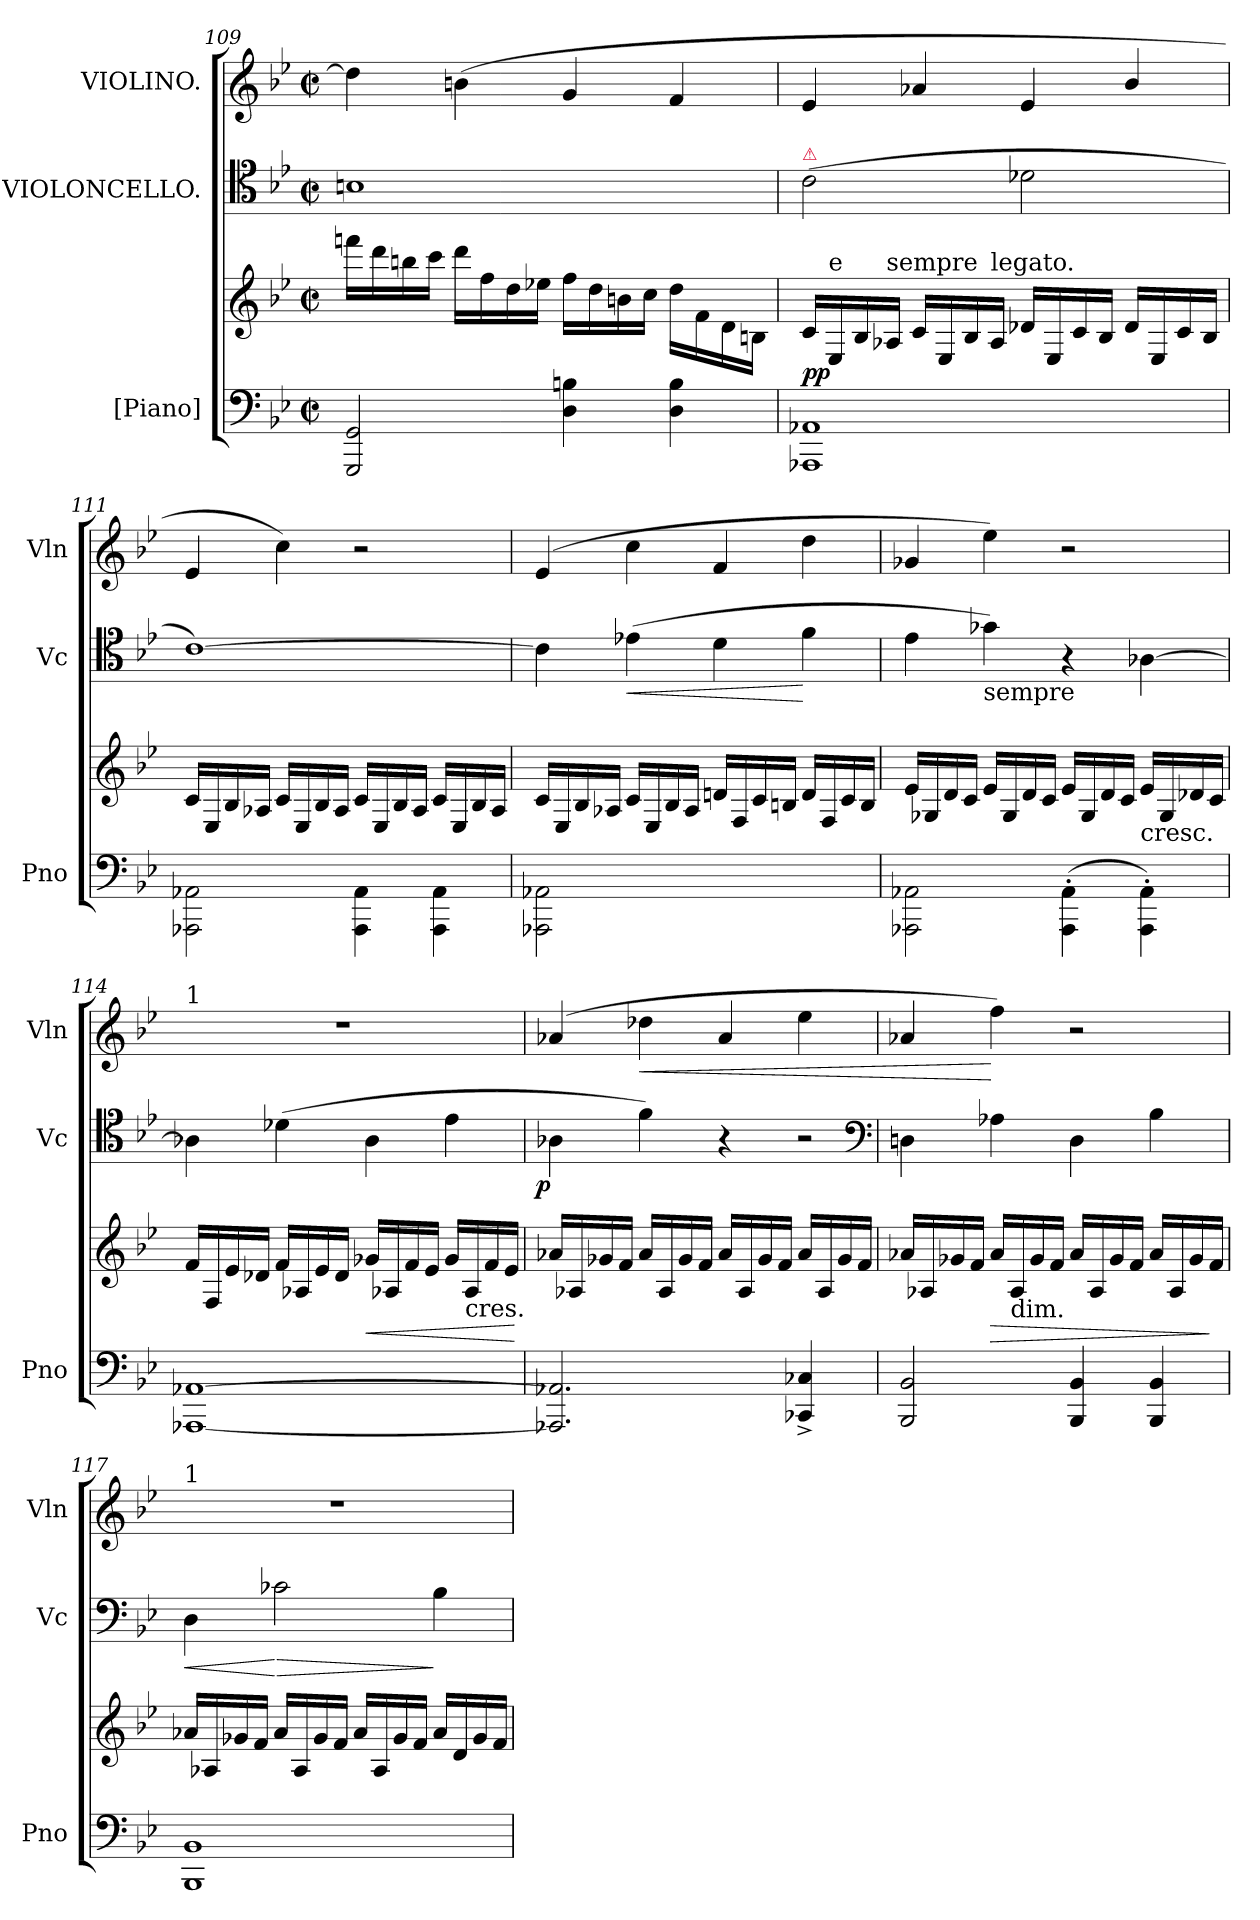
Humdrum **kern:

**kern	**kern	**dynam	**kern	**dynam	**kern	**dynam
*part3	*part3	*part3	*part2	*part2	*part1	*part1
*staff4	*staff3	*staff3/4	*staff2	*staff2	*staff1	*staff1
*I"[Piano]	*	*	*I"VIOLONCELLO.	*	*I"VIOLINO.	*
*I'Pno	*	*	*I'Vc	*	*I'Vln	*
*clefF4	*clefG2	*	*clefC4	*	*clefG2	*
*k[b-e-]	*k[b-e-]	*	*k[b-e-]	*	*k[b-e-]	*
*g:	*g:	*	*g:	*	*g:	*
*M2/2	*M2/2	*	*M2/2	*	*M2/2	*
*met(c|)	*met(c|)	*	*met(c|)	*	*met(c|)	*
=109	=109	=109	=109	=109	=109	=109
2GGG 2GG	16fffnLL	.	1Bn	.	4dd]	.
.	16ddd	.	.	.	.	.
.	16bbn	.	.	.	.	.
.	16cccJJ	.	.	.	.	.
.	16dddLL	.	.	.	(>4bn	.
.	16ff	.	.	.	.	.
.	16dd	.	.	.	.	.
.	16ee-XJJ	.	.	.	.	.
4D 4Bn	16ffLL	.	.	.	4g	.
.	16dd	.	.	.	.	.
.	16bn	.	.	.	.	.
.	16ccJJ	.	.	.	.	.
4D 4B	16dd\LL	.	.	.	4f	.
.	16f	.	.	.	.	.
.	16d	.	.	.	.	.
.	16BnJJ	.	.	.	.	.
=110	=110	=110	=110	=110	=110	=110
!	!	!	!LO:TX:a:color=crimson:t=⚠	!	!	!
1AAA-X\ 1AA-X\	16c/LL	pp	(>2c	.	4e-	.
!	!LO:TX:a:t=e	!	!	!	!	!
.	16E-/	.	.	.	.	.
.	16B-/	.	.	.	.	.
!	!LO:TX:a:t=sempre	!	!	!	!	!
.	16A-XJJ	.	.	.	.	.
.	16c/LL	.	.	.	4a-X	.
.	16E-/	.	.	.	.	.
.	16B-/	.	.	.	.	.
!	!LO:TX:a:t=legato.	!	!	!	!	!
.	16A-/JJ	.	.	.	.	.
.	16d-XLL	.	2d-X	.	4e-	.
.	16E-/	.	.	.	.	.
.	16c/	.	.	.	.	.
.	16B-/JJ	.	.	.	.	.
.	16d-/LL	.	.	.	4b-/	.
.	16E-/	.	.	.	.	.
.	16c/	.	.	.	.	.
.	16B-/JJ	.	.	.	.	.
=111	=111	=111	=111	=111	=111	=111
2AAA-X\ 2AA-X\	16c/LL	.	[1c)	.	4e-	.
.	16E-/	.	.	.	.	.
.	16B-/	.	.	.	.	.
.	16A-XJJ	.	.	.	.	.
.	16c/LL	.	.	.	4cc)	.
.	16E-/	.	.	.	.	.
.	16B-/	.	.	.	.	.
.	16A-/JJ	.	.	.	.	.
4AAA-\ 4AA-\	16c/LL	.	.	.	2r	.
.	16E-/	.	.	.	.	.
.	16B-/	.	.	.	.	.
.	16A-/JJ	.	.	.	.	.
4AAA-\ 4AA-\	16c/LL	.	.	.	.	.
.	16E-/	.	.	.	.	.
.	16B-/	.	.	.	.	.
.	16A-/JJ	.	.	.	.	.
=112	=112	=112	=112	=112	=112	=112
!LO:N:vis=2	!	!	!	!	!	!
1AAA-X\ 1AA-X\	16c/LL	.	4c]	.	(>4e-	.
.	16E-/	.	.	.	.	.
.	16B-/	.	.	.	.	.
.	16A-XJJ	.	.	.	.	.
!	!	!	!	!LO:HP:b	!	!
.	16c/LL	.	(>4e-X	<	4cc	.
.	16E-/	.	.	.	.	.
.	16B-/	.	.	.	.	.
.	16A-/JJ	.	.	.	.	.
.	16dn/LL	.	4d	.	4f	.
.	16F/	.	.	.	.	.
.	16c/	.	.	.	.	.
.	16Bn/JJ	.	.	.	.	.
.	16d/LL	.	4f	[	4dd	.
.	16F/	.	.	.	.	.
.	16c/	.	.	.	.	.
.	16B/JJ	.	.	.	.	.
=113	=113	=113	=113	=113	=113	=113
2AAA-X\ 2AA-X\	16e-/LL	.	4e-	.	4g-X	.
.	16G-X	.	.	.	.	.
.	16d/	.	.	.	.	.
.	16c/JJ	.	.	.	.	.
!	!	!	!LO:TX:b:t=sempre	!	!	!
.	16e-/LL	.	4g-X)	.	4ee-)	.
.	16G-/	.	.	.	.	.
.	16d/	.	.	.	.	.
.	16c/JJ	.	.	.	.	.
(>4AAA-'\ 4AA-'\	16e-/LL	.	4r	.	2r	.
.	16G-/	.	.	.	.	.
.	16d/	.	.	.	.	.
.	16c/JJ	.	.	.	.	.
!	!LO:TX:c:t=cresc.	!	!	!	!	!
4AAA-'\ 4AA-'\)	16e-/LL	.	[4A-X	.	.	.
.	16G-/	.	.	.	.	.
.	16d-X	.	.	.	.	.
.	16c/JJ	.	.	.	.	.
=114	=114	=114	=114	=114	=114	=114
!	!	!	!	!	!LO:TX:a:t=1	!
[1AAA-X\ [1AA-X\	16f/LL	.	4A-X]	.	1rdd	.
.	16F/	.	.	.	.	.
.	16e-/	.	.	.	.	.
.	16d-XJJ	.	.	.	.	.
.	16f/LL	.	(>4d-X	.	.	.
.	16A-X	.	.	.	.	.
.	16e-/	.	.	.	.	.
.	16d-/JJ	.	.	.	.	.
.	16g-XLL	<	4A-	.	.	.
.	16A-X	.	.	.	.	.
.	16f	.	.	.	.	.
.	16e-JJ	.	.	.	.	.
.	16g-LL	.	4e-	.	.	.
!	!LO:TX:c:t=cres.	!	!	!	!	!
.	16A-	.	.	.	.	.
.	16f	.	.	.	.	.
.	16e-JJ	.	.	.	.	.
.	.	[	.	.	.	.
=115	=115	=115	=115	=115	=115	=115
!	!	!	!	!LO:DY:rj	!	!
2.AAA-X] 2.AA-X]	16a-XLL	.	4A-X	p	(>4a-X	.
.	16A-X	.	.	.	.	.
.	16g-X	.	.	.	.	.
.	16fJJ	.	.	.	.	.
!	!	!	!	!	!	!LO:HP:b
.	16a-LL	.	4f)	.	4dd-X	<
.	16A-	.	.	.	.	.
.	16g-	.	.	.	.	.
.	16fJJ	.	.	.	.	.
.	16a-LL	.	4r	.	4a-	.
.	16A-	.	.	.	.	.
.	16g-	.	.	.	.	.
.	16fJJ	.	.	.	.	.
!	!	!	!LO:N:vis=2	!	!	!
4CC-X^> 4C-X^>	16a-LL	.	4r	.	4ee-	.
.	16A-	.	.	.	.	.
.	16g-	.	.	.	.	.
.	16fJJ	.	.	.	.	.
*	*	*	*clefF4	*	*	*
=116	=116	=116	=116	=116	=116	=116
2BBB- 2BB-	16a-XLL	.	4Dn	.	4a-X	.
.	16A-X	.	.	.	.	.
.	16g-X	.	.	.	.	.
.	16fJJ	.	.	.	.	.
.	16a-LL	>	4A-X	.	4ff)	[
!	!LO:TX:c:t=dim.	!	!	!	!	!
.	16A-	.	.	.	.	.
.	16g-	.	.	.	.	.
.	16fJJ	.	.	.	.	.
4BBB- 4BB-	16a-LL	.	4D	.	2r	.
.	16A-	.	.	.	.	.
.	16g-	.	.	.	.	.
.	16fJJ	.	.	.	.	.
4BBB- 4BB-	16a-LL	.	4B-	.	.	.
.	16A-	.	.	.	.	.
.	16g-	.	.	.	.	.
.	16fJJ	]	.	.	.	.
=117	=117	=117	=117	=117	=117	=117
!	!	!	!	!	!LO:TX:a:t=1	!
!	!	!	!	!LO:HP:b	!	!
1BBB- 1BB-	16a-XLL	.	4D	<	1rdd	.
.	16A-X	.	.	.	.	.
.	16g-X	.	.	.	.	.
.	16fJJ	.	.	.	.	.
!	!	!	!	!LO:HP:n=1:b	!	!
.	16a-LL	.	2c-X	[ >	.	.
.	16A-	.	.	.	.	.
.	16g-	.	.	.	.	.
.	16fJJ	.	.	.	.	.
.	16a-LL	.	.	.	.	.
.	16A-	.	.	.	.	.
.	16g-	.	.	.	.	.
.	16fJJ	.	.	.	.	.
.	16a-LL	.	4B-	]	.	.
.	16d	.	.	.	.	.
.	16g-	.	.	.	.	.
.	16fJJ	.	.	.	.	.
=	=	=	=	=	=	=
*-	*-	*-	*-	*-	*-	*-
